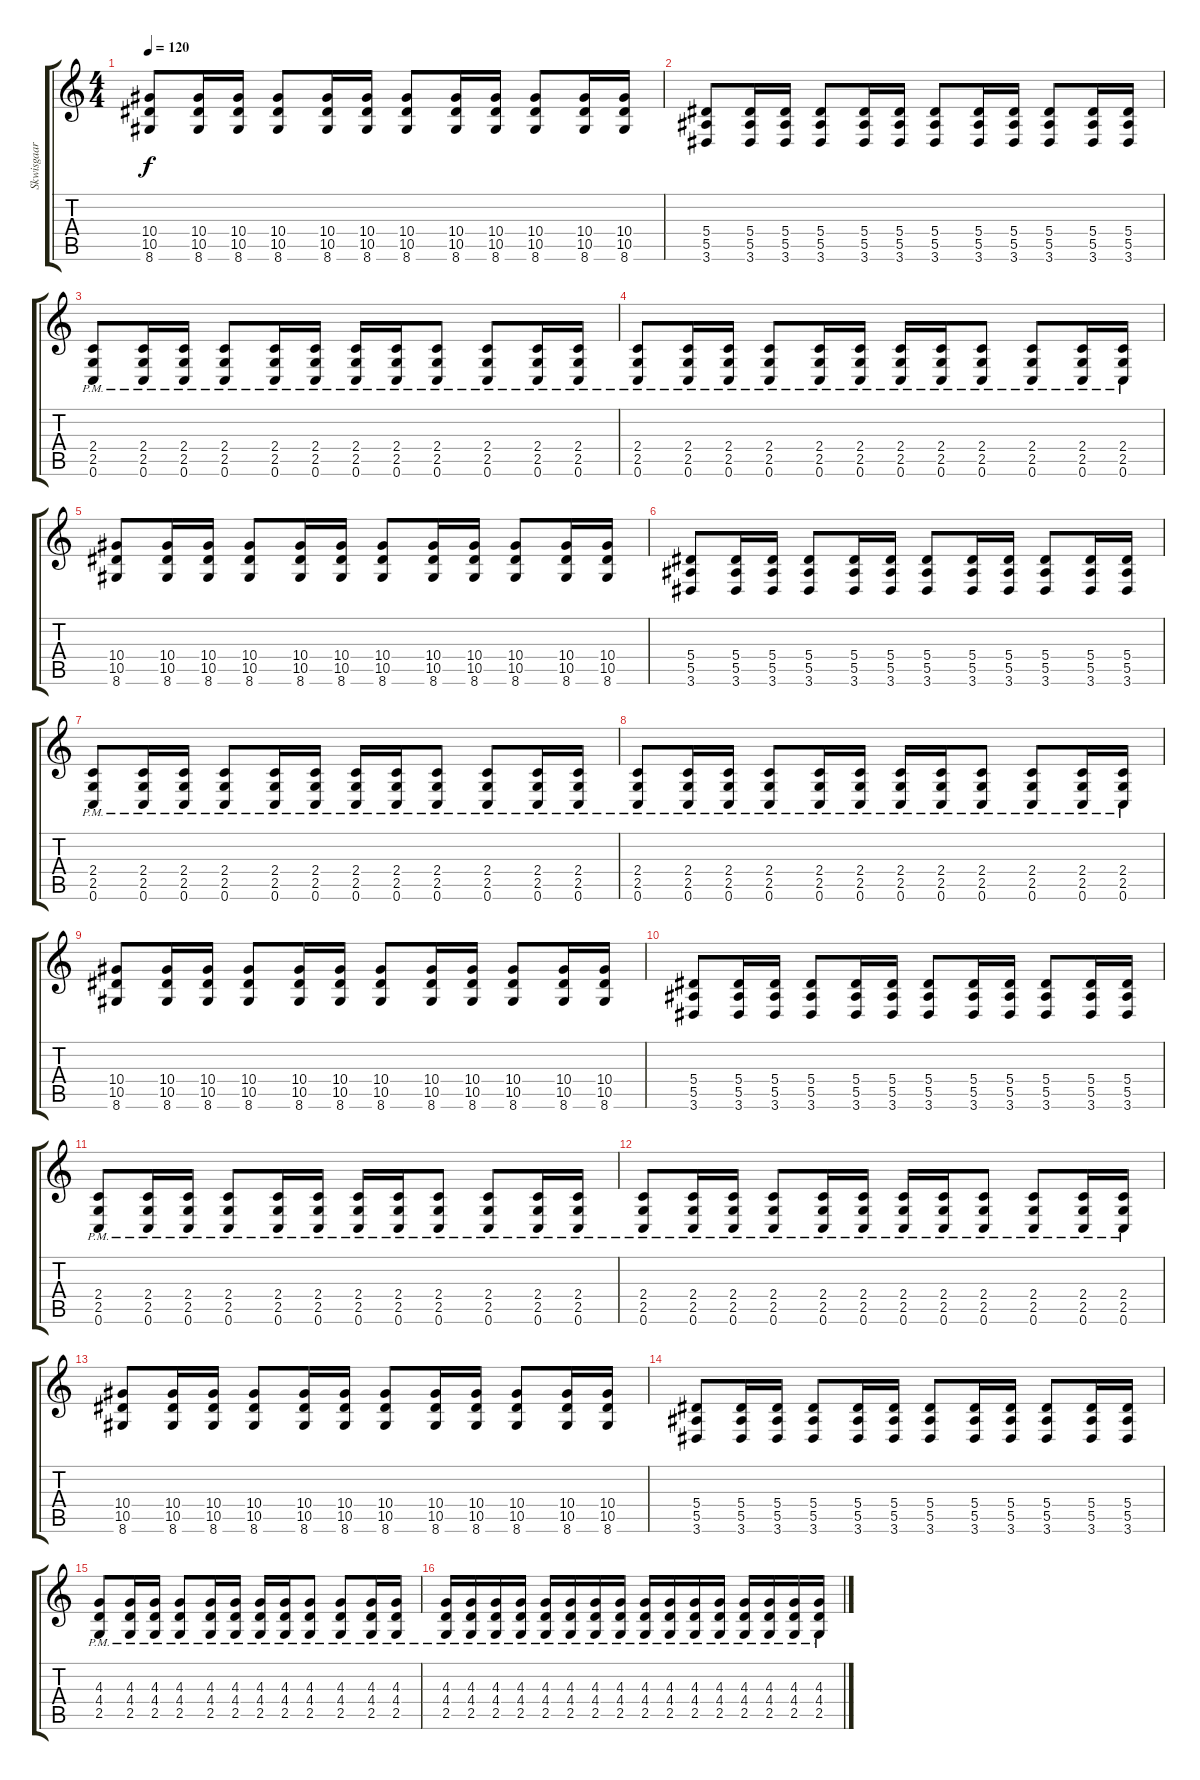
\track ("Skwisgaar Skwigelf" "Skwisgaar ") {instrument overdrivenguitar}
\staff {score tabs}
\tuning (C4 G3 Eb3 Bb2 F2 C2) {hide}
\ts (4 4)
\tempo 120
\clef g2
\ks c
(10.4 10.5 8.6).8{dy f} (10.4 10.5 8.6).16 (10.4 10.5 8.6).16 (10.4 10.5 8.6).8 (10.4 10.5 8.6).16 (10.4 10.5 8.6).16 (10.4 10.5 8.6).8 (10.4 10.5 8.6).16 (10.4 10.5 8.6).16 (10.4 10.5 8.6).8 (10.4 10.5 8.6).16 (10.4 10.5 8.6).16 |
(5.4 5.5 3.6).8 (5.4 5.5 3.6).16 (5.4 5.5 3.6).16 (5.4 5.5 3.6).8 (5.4 5.5 3.6).16 (5.4 5.5 3.6).16 (5.4 5.5 3.6).8 (5.4 5.5 3.6).16 (5.4 5.5 3.6).16 (5.4 5.5 3.6).8 (5.4 5.5 3.6).16 (5.4 5.5 3.6).16 |
(2.4{pm} 2.5{pm} 0.6{pm}).8 (2.4{pm} 2.5{pm} 0.6{pm}).16 (2.4{pm} 2.5{pm} 0.6{pm}).16 (2.4{pm} 2.5{pm} 0.6{pm}).8 (2.4{pm} 2.5{pm} 0.6{pm}).16 (2.4{pm} 2.5{pm} 0.6{pm}).16 (2.4{pm} 2.5{pm} 0.6{pm}).16 (2.4{pm} 2.5{pm} 0.6{pm}).16 (2.4{pm} 2.5{pm} 0.6{pm}).8 (2.4{pm} 2.5{pm} 0.6{pm}).8 (2.4{pm} 2.5{pm} 0.6{pm}).16 (2.4{pm} 2.5{pm} 0.6{pm}).16 |
(2.4{pm} 2.5{pm} 0.6{pm}).8 (2.4{pm} 2.5{pm} 0.6{pm}).16 (2.4{pm} 2.5{pm} 0.6{pm}).16 (2.4{pm} 2.5{pm} 0.6{pm}).8 (2.4{pm} 2.5{pm} 0.6{pm}).16 (2.4{pm} 2.5{pm} 0.6{pm}).16 (2.4{pm} 2.5{pm} 0.6{pm}).16 (2.4{pm} 2.5{pm} 0.6{pm}).16 (2.4{pm} 2.5{pm} 0.6{pm}).8 (2.4{pm} 2.5{pm} 0.6{pm}).8 (2.4{pm} 2.5{pm} 0.6{pm}).16 (2.4{pm} 2.5{pm} 0.6{pm}).16 |
(10.4 10.5 8.6).8 (10.4 10.5 8.6).16 (10.4 10.5 8.6).16 (10.4 10.5 8.6).8 (10.4 10.5 8.6).16 (10.4 10.5 8.6).16 (10.4 10.5 8.6).8 (10.4 10.5 8.6).16 (10.4 10.5 8.6).16 (10.4 10.5 8.6).8 (10.4 10.5 8.6).16 (10.4 10.5 8.6).16 |
(5.4 5.5 3.6).8 (5.4 5.5 3.6).16 (5.4 5.5 3.6).16 (5.4 5.5 3.6).8 (5.4 5.5 3.6).16 (5.4 5.5 3.6).16 (5.4 5.5 3.6).8 (5.4 5.5 3.6).16 (5.4 5.5 3.6).16 (5.4 5.5 3.6).8 (5.4 5.5 3.6).16 (5.4 5.5 3.6).16 |
(2.4{pm} 2.5{pm} 0.6{pm}).8 (2.4{pm} 2.5{pm} 0.6{pm}).16 (2.4{pm} 2.5{pm} 0.6{pm}).16 (2.4{pm} 2.5{pm} 0.6{pm}).8 (2.4{pm} 2.5{pm} 0.6{pm}).16 (2.4{pm} 2.5{pm} 0.6{pm}).16 (2.4{pm} 2.5{pm} 0.6{pm}).16 (2.4{pm} 2.5{pm} 0.6{pm}).16 (2.4{pm} 2.5{pm} 0.6{pm}).8 (2.4{pm} 2.5{pm} 0.6{pm}).8 (2.4{pm} 2.5{pm} 0.6{pm}).16 (2.4{pm} 2.5{pm} 0.6{pm}).16 |
(2.4{pm} 2.5{pm} 0.6{pm}).8 (2.4{pm} 2.5{pm} 0.6{pm}).16 (2.4{pm} 2.5{pm} 0.6{pm}).16 (2.4{pm} 2.5{pm} 0.6{pm}).8 (2.4{pm} 2.5{pm} 0.6{pm}).16 (2.4{pm} 2.5{pm} 0.6{pm}).16 (2.4{pm} 2.5{pm} 0.6{pm}).16 (2.4{pm} 2.5{pm} 0.6{pm}).16 (2.4{pm} 2.5{pm} 0.6{pm}).8 (2.4{pm} 2.5{pm} 0.6{pm}).8 (2.4{pm} 2.5{pm} 0.6{pm}).16 (2.4{pm} 2.5{pm} 0.6{pm}).16 |
(10.4 10.5 8.6).8 (10.4 10.5 8.6).16 (10.4 10.5 8.6).16 (10.4 10.5 8.6).8 (10.4 10.5 8.6).16 (10.4 10.5 8.6).16 (10.4 10.5 8.6).8 (10.4 10.5 8.6).16 (10.4 10.5 8.6).16 (10.4 10.5 8.6).8 (10.4 10.5 8.6).16 (10.4 10.5 8.6).16 |
(5.4 5.5 3.6).8 (5.4 5.5 3.6).16 (5.4 5.5 3.6).16 (5.4 5.5 3.6).8 (5.4 5.5 3.6).16 (5.4 5.5 3.6).16 (5.4 5.5 3.6).8 (5.4 5.5 3.6).16 (5.4 5.5 3.6).16 (5.4 5.5 3.6).8 (5.4 5.5 3.6).16 (5.4 5.5 3.6).16 |
(2.4{pm} 2.5{pm} 0.6{pm}).8 (2.4{pm} 2.5{pm} 0.6{pm}).16 (2.4{pm} 2.5{pm} 0.6{pm}).16 (2.4{pm} 2.5{pm} 0.6{pm}).8 (2.4{pm} 2.5{pm} 0.6{pm}).16 (2.4{pm} 2.5{pm} 0.6{pm}).16 (2.4{pm} 2.5{pm} 0.6{pm}).16 (2.4{pm} 2.5{pm} 0.6{pm}).16 (2.4{pm} 2.5{pm} 0.6{pm}).8 (2.4{pm} 2.5{pm} 0.6{pm}).8 (2.4{pm} 2.5{pm} 0.6{pm}).16 (2.4{pm} 2.5{pm} 0.6{pm}).16 |
(2.4{pm} 2.5{pm} 0.6{pm}).8 (2.4{pm} 2.5{pm} 0.6{pm}).16 (2.4{pm} 2.5{pm} 0.6{pm}).16 (2.4{pm} 2.5{pm} 0.6{pm}).8 (2.4{pm} 2.5{pm} 0.6{pm}).16 (2.4{pm} 2.5{pm} 0.6{pm}).16 (2.4{pm} 2.5{pm} 0.6{pm}).16 (2.4{pm} 2.5{pm} 0.6{pm}).16 (2.4{pm} 2.5{pm} 0.6{pm}).8 (2.4{pm} 2.5{pm} 0.6{pm}).8 (2.4{pm} 2.5{pm} 0.6{pm}).16 (2.4{pm} 2.5{pm} 0.6{pm}).16 |
(10.4 10.5 8.6).8 (10.4 10.5 8.6).16 (10.4 10.5 8.6).16 (10.4 10.5 8.6).8 (10.4 10.5 8.6).16 (10.4 10.5 8.6).16 (10.4 10.5 8.6).8 (10.4 10.5 8.6).16 (10.4 10.5 8.6).16 (10.4 10.5 8.6).8 (10.4 10.5 8.6).16 (10.4 10.5 8.6).16 |
(5.4 5.5 3.6).8 (5.4 5.5 3.6).16 (5.4 5.5 3.6).16 (5.4 5.5 3.6).8 (5.4 5.5 3.6).16 (5.4 5.5 3.6).16 (5.4 5.5 3.6).8 (5.4 5.5 3.6).16 (5.4 5.5 3.6).16 (5.4 5.5 3.6).8 (5.4 5.5 3.6).16 (5.4 5.5 3.6).16 |
(4.3{pm} 4.4{pm} 2.5{pm}).8 (4.3{pm} 4.4{pm} 2.5{pm}).16 (4.3{pm} 4.4{pm} 2.5{pm}).16 (4.3{pm} 4.4{pm} 2.5{pm}).8 (4.3{pm} 4.4{pm} 2.5{pm}).16 (4.3{pm} 4.4{pm} 2.5{pm}).16 (4.3{pm} 4.4{pm} 2.5{pm}).16 (4.3{pm} 4.4{pm} 2.5{pm}).16 (4.3{pm} 4.4{pm} 2.5{pm}).8 (4.3{pm} 4.4{pm} 2.5{pm}).8 (4.3{pm} 4.4{pm} 2.5{pm}).16 (4.3{pm} 4.4{pm} 2.5{pm}).16 |
(4.3{pm} 4.4{pm} 2.5{pm}).16 (4.3{pm} 4.4{pm} 2.5{pm}).16 (4.3{pm} 4.4{pm} 2.5{pm}).16 (4.3{pm} 4.4{pm} 2.5{pm}).16 (4.3{pm} 4.4{pm} 2.5{pm}).16 (4.3{pm} 4.4{pm} 2.5{pm}).16 (4.3{pm} 4.4{pm} 2.5{pm}).16 (4.3{pm} 4.4{pm} 2.5{pm}).16 (4.3{pm} 4.4{pm} 2.5{pm}).16 (4.3{pm} 4.4{pm} 2.5{pm}).16 (4.3{pm} 4.4{pm} 2.5{pm}).16 (4.3{pm} 4.4{pm} 2.5{pm}).16 (4.3{pm} 4.4{pm} 2.5{pm}).16 (4.3{pm} 4.4{pm} 2.5{pm}).16 (4.3{pm} 4.4{pm} 2.5{pm}).16 (4.3{pm} 4.4{pm} 2.5{pm}).16
